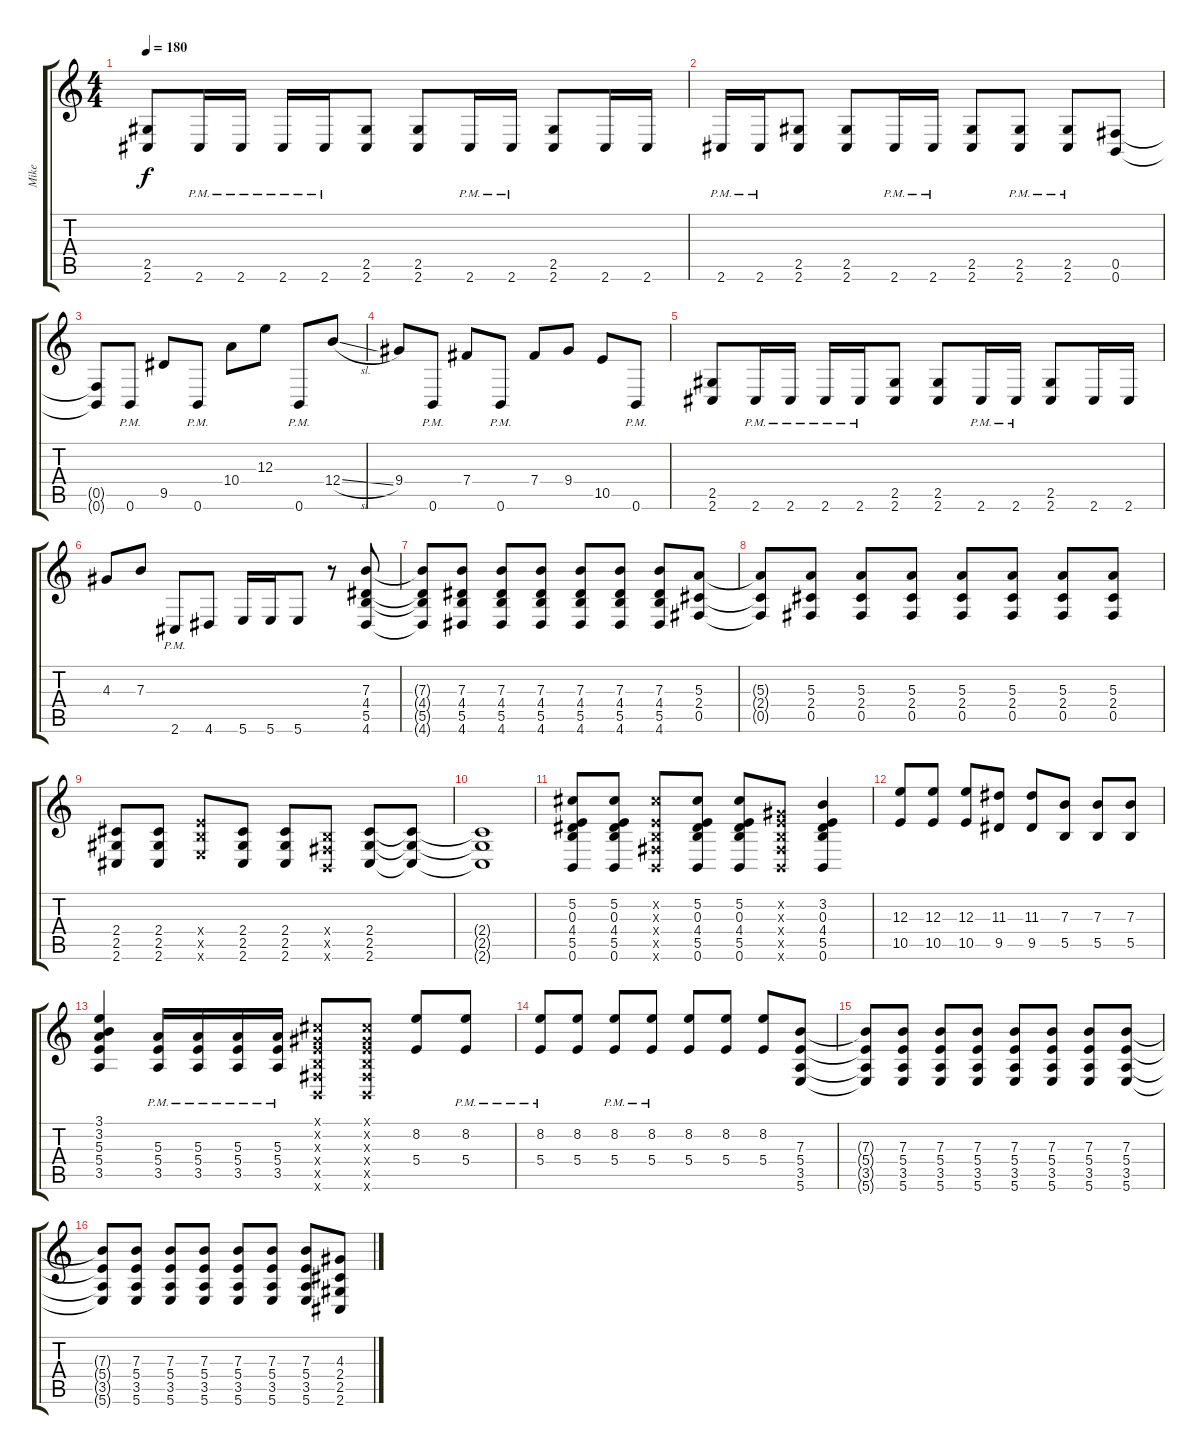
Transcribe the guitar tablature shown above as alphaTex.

\track ("Mike" "Mike") {instrument distortionguitar}
\staff {score tabs}
\tuning (Db4 Ab3 E3 B2 Gb2 B1) {hide}
\ts (4 4)
\tempo 180
\clef g2
\ks c
(2.5 2.6).8{dy f} 2.6{pm}.16 2.6{pm}.16 2.6{pm}.16 2.6{pm}.16 (2.5 2.6).8 (2.5 2.6).8 2.6{pm}.16 2.6{pm}.16 (2.5 2.6).8 2.6.16 2.6.16 |
2.6{pm}.16 2.6{pm}.16 (2.5 2.6).8 (2.5 2.6).8 2.6{pm}.16 2.6{pm}.16 (2.5 2.6).8 (2.5{pm} 2.6{pm}).8 (2.5{pm} 2.6{pm}).8 (0.5 0.6).8 |
(0.5{t} 0.6{t}).8 0.6{pm}.8 9.5.8 0.6{pm}.8 10.4.8 12.3.8 0.6{pm}.8 12.4{sl}.8 |
9.4.8 0.6{pm}.8 7.4.8 0.6{pm}.8 7.4.8 9.4.8 10.5.8 0.6{pm}.8 |
(2.5 2.6).8 2.6{pm}.16 2.6{pm}.16 2.6{pm}.16 2.6{pm}.16 (2.5 2.6).8 (2.5 2.6).8 2.6{pm}.16 2.6{pm}.16 (2.5 2.6).8 2.6.16 2.6.16 |
4.3.8 7.3.8 2.6{pm}.8 4.6.8 5.6.16 5.6.16 5.6.8 r.8 (7.3 4.4 5.5 4.6).8 |
(7.3{t} 4.4{t} 5.5{t} 4.6{t}).8 (7.3 4.4 5.5 4.6).8 (7.3 4.4 5.5 4.6).8 (7.3 4.4 5.5 4.6).8 (7.3 4.4 5.5 4.6).8 (7.3 4.4 5.5 4.6).8 (7.3 4.4 5.5 4.6).8 (5.3 2.4 0.5).8 |
(5.3{t} 2.4{t} 0.5{t}).8 (5.3 2.4 0.5).8 (5.3 2.4 0.5).8 (5.3 2.4 0.5).8 (5.3 2.4 0.5).8 (5.3 2.4 0.5).8 (5.3 2.4 0.5).8 (5.3 2.4 0.5).8 |
(2.4 2.5 2.6).8 (2.4 2.5 2.6).8 (5.4{x} 5.5{x} 5.6{x}).8 (2.4 2.5 2.6).8 (2.4 2.5 2.6).8 (0.4{x} 0.5{x} 0.6{x}).8 (2.4 2.5 2.6).8 (2.4{t} 2.5{t} 2.6{t}).8 |
(2.4{t} 2.5{t} 2.6{t}).1 |
(5.2 0.3 4.4 5.5 0.6).8 (5.2 0.3 4.4 5.5 0.6).8 (5.2{x} 0.3{x} 0.4{x} 0.5{x} 0.6{x}).8 (5.2 0.3 4.4 5.5 0.6).8 (5.2 0.3 4.4 5.5 0.6).8 (0.2{x} 0.3{x} 0.4{x} 0.5{x} 0.6{x}).8 (3.2 0.3 4.4 5.5 0.6).4 |
(12.3 10.5).8 (12.3 10.5).8 (12.3 10.5).8 (11.3 9.5).8 (11.3 9.5).8 (7.3 5.5).8 (7.3 5.5).8 (7.3 5.5).8 |
(3.1 3.2 5.3 5.4 3.5).4 (5.3{pm} 5.4{pm} 3.5{pm}).16 (5.3{pm} 5.4{pm} 3.5{pm}).16 (5.3{pm} 5.4{pm} 3.5{pm}).16 (5.3{pm} 5.4{pm} 3.5{pm}).16 (0.1{x} 0.2{x} 0.3{x} 0.4{x} 0.5{x} 0.6{x}).8 (0.1{x} 0.2{x} 0.3{x} 0.4{x} 0.5{x} 0.6{x}).8 (8.2 5.4).8 (8.2{pm} 5.4{pm}).8 |
(8.2{pm} 5.4{pm}).8 (8.2 5.4).8 (8.2{pm} 5.4{pm}).8 (8.2{pm} 5.4{pm}).8 (8.2 5.4).8 (8.2 5.4).8 (8.2 5.4).8 (7.3 5.4 3.5 5.6).8 |
(7.3{t} 5.4{t} 3.5{t} 5.6{t}).8 (7.3 5.4 3.5 5.6).8 (7.3 5.4 3.5 5.6).8 (7.3 5.4 3.5 5.6).8 (7.3 5.4 3.5 5.6).8 (7.3 5.4 3.5 5.6).8 (7.3 5.4 3.5 5.6).8 (7.3 5.4 3.5 5.6).8 |
(7.3{t} 5.4{t} 3.5{t} 5.6{t}).8 (7.3 5.4 3.5 5.6).8 (7.3 5.4 3.5 5.6).8 (7.3 5.4 3.5 5.6).8 (7.3 5.4 3.5 5.6).8 (7.3 5.4 3.5 5.6).8 (7.3 5.4 3.5 5.6).8 (4.3 2.4 2.5 2.6).8
